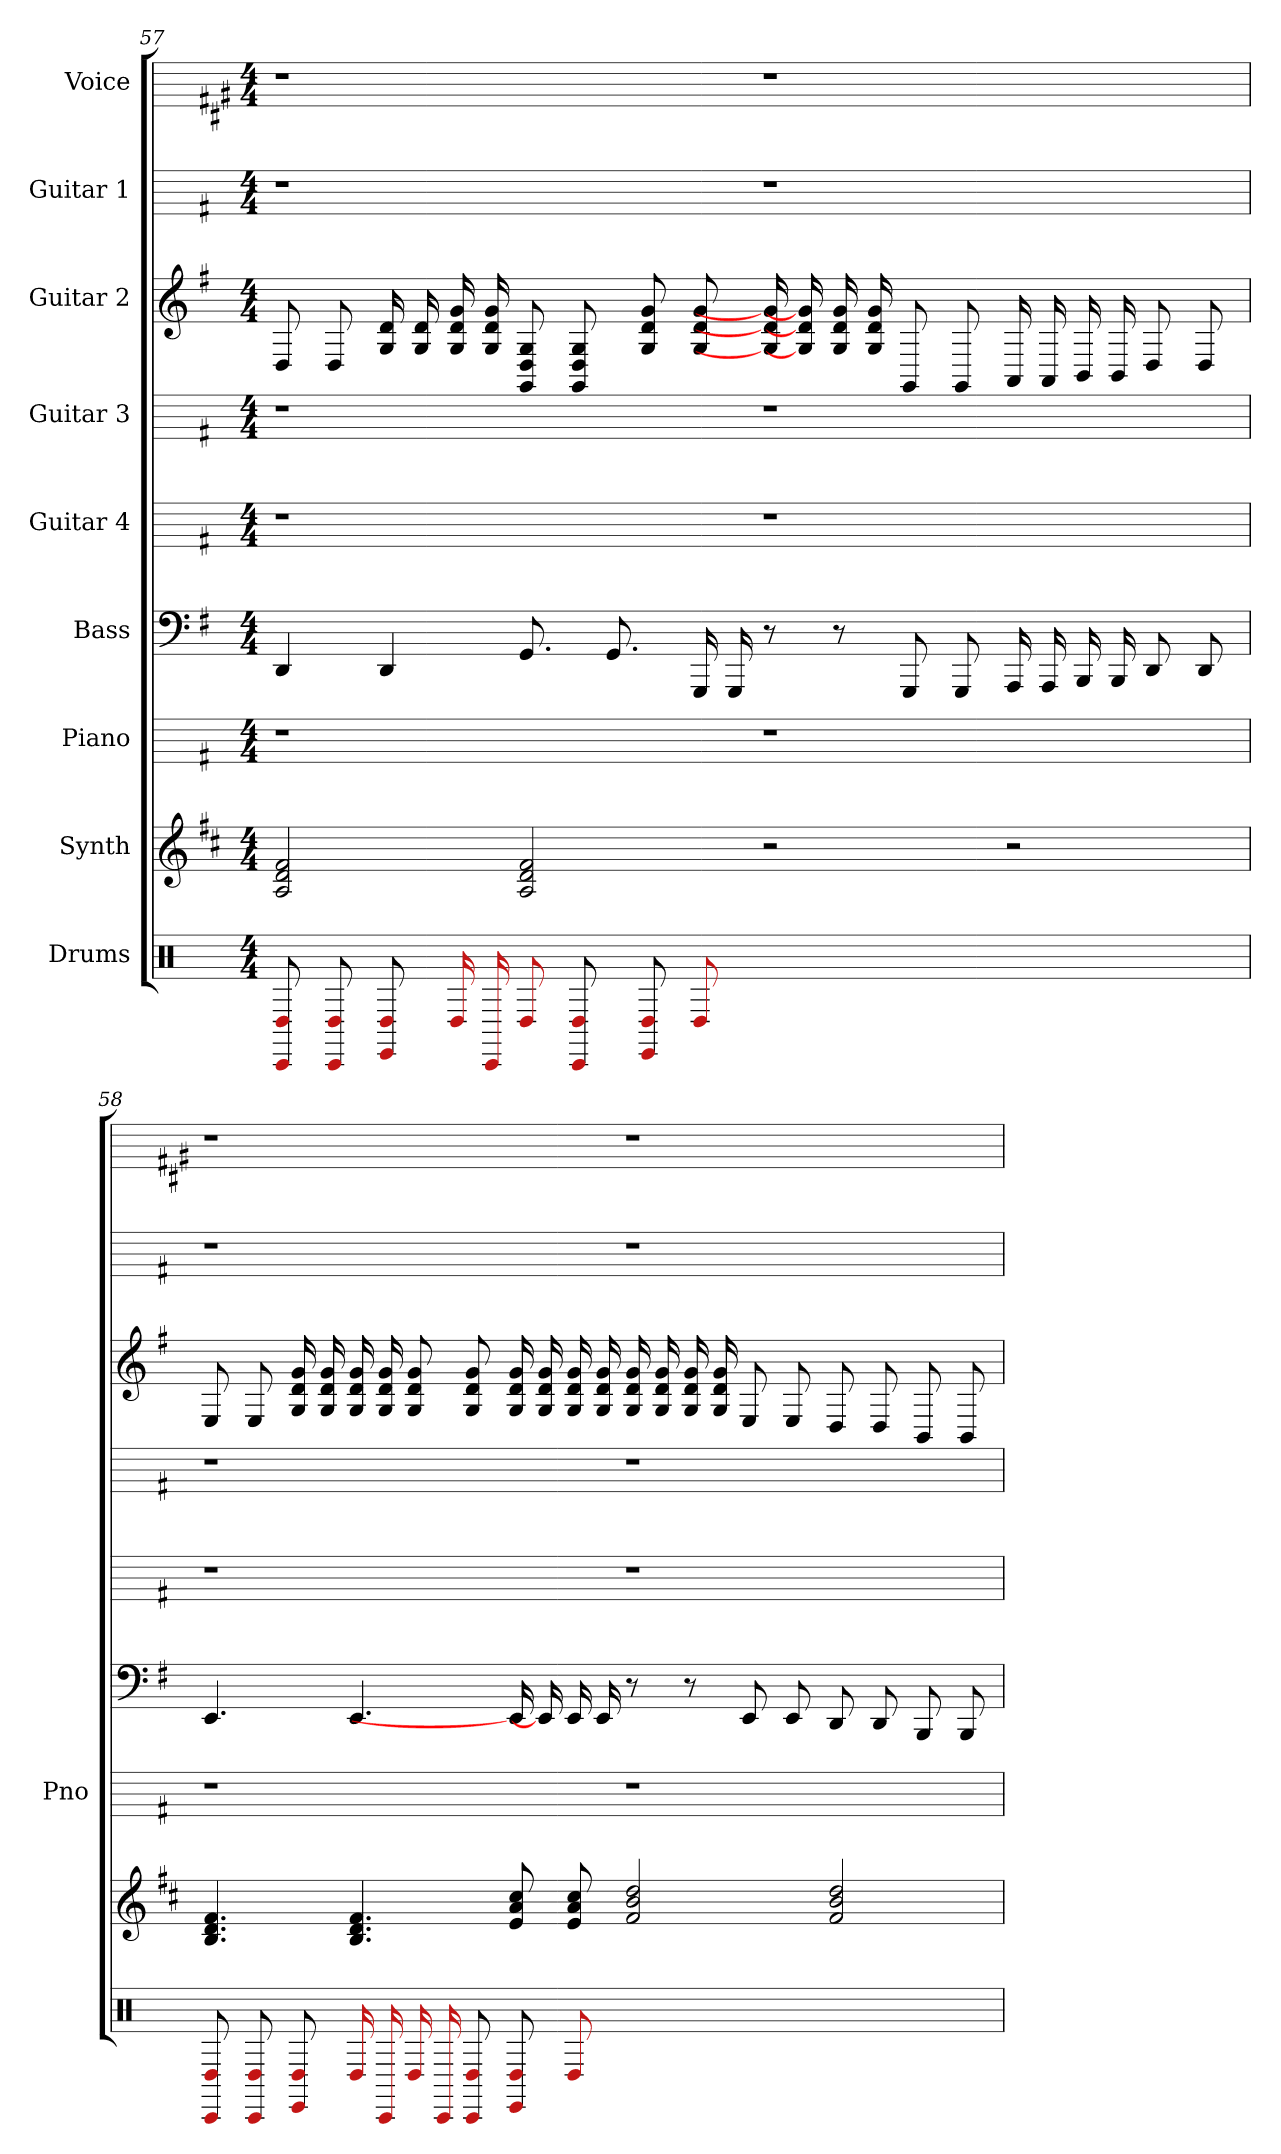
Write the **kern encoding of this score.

**kern	**kern	**kern	**kern	**kern	**kern	**kern	**kern	**kern
*part9	*part8	*part7	*part6	*part5	*part4	*part3	*part2	*part1
*staff9	*staff8	*staff7	*staff6	*staff5	*staff4	*staff3	*staff2	*staff1
*I"Drums	*I"Synth	*I"Piano	*I"Bass	*I"Guitar 4	*I"Guitar 3	*I"Guitar 2	*I"Guitar 1	*I"Voice
*	*	*I'Pno	*	*	*	*	*	*
*clefX	*	*	*	*	*	*	*	*
*	*ITrd4c7	*	*	*	*	*	*	*ITrd1c2
*k[]	*k[f#]	*k[f#]	*k[f#]	*k[f#]	*k[f#]	*k[f#]	*k[f#]	*k[f#]
*M4/4	*M4/4	*M4/4	*M4/4	*M4/4	*M4/4	*M4/4	*M4/4	*M4/4
=57	=57	=57	=57	=57	=57	=57	=57	=57
8D# 8CC	2B 2G 2D	1r	4DD	1r	1r	8D	1r	1r
8D# 8CC	.	.	.	.	.	8D	.	.
8D# 8EE	.	.	4DD	.	.	16d 16G	.	.
.	.	.	.	.	.	16d 16G	.	.
16D#	.	.	.	.	.	16g 16d 16G	.	.
16CC	.	.	.	.	.	16g 16d 16G	.	.
8D#	2B 2G 2D	.	8.GG	.	.	8G 8D 8GG	.	.
8D# 8CC	.	.	.	.	.	8G 8D 8GG	.	.
.	.	.	8.GG	.	.	.	.	.
8D# 8EE	.	.	.	.	.	8g 8d 8G	.	.
8D#	.	.	16GGG	.	.	8g 8d 8G	.	.
.	.	.	16GGG	.	.	.	.	.
1ryy	2r	1r	8r	1r	1r	16g] 16d] 16G]	1r	1r
.	.	.	.	.	.	16g] 16d] 16G]	.	.
.	.	.	8r	.	.	16g 16d 16G	.	.
.	.	.	.	.	.	16g 16d 16G	.	.
.	.	.	8GGG	.	.	8GG	.	.
.	.	.	8GGG	.	.	8GG	.	.
.	2r	.	16AAA	.	.	16AA	.	.
.	.	.	16AAA	.	.	16AA	.	.
.	.	.	16BBB	.	.	16BB	.	.
.	.	.	16BBB	.	.	16BB	.	.
.	.	.	8DD	.	.	8D	.	.
.	.	.	8DD	.	.	8D	.	.
=58	=58	=58	=58	=58	=58	=58	=58	=58
8D# 8CC	4.B 4.G 4.E	1r	4.EE	1r	1r	8E	1r	1r
8D# 8CC	.	.	.	.	.	8E	.	.
8D# 8EE	.	.	.	.	.	16g 16d 16G	.	.
.	.	.	.	.	.	16g 16d 16G	.	.
16D#	4.B 4.G 4.E	.	4.EE	.	.	16g 16d 16G	.	.
16CC	.	.	.	.	.	16g 16d 16G	.	.
16D#	.	.	.	.	.	8g 8d 8G	.	.
16CC	.	.	.	.	.	.	.	.
8D# 8CC	.	.	.	.	.	8g 8d 8G	.	.
8D# 8EE	8f# 8d 8A	.	16EE]	.	.	16g 16d 16G	.	.
.	.	.	16EE]	.	.	16g 16d 16G	.	.
8D#	8f# 8d 8A	.	16EE	.	.	16g 16d 16G	.	.
.	.	.	16EE	.	.	16g 16d 16G	.	.
1ryy	2g 2e 2B	1r	8r	1r	1r	16g 16d 16G	1r	1r
.	.	.	.	.	.	16g 16d 16G	.	.
.	.	.	8r	.	.	16g 16d 16G	.	.
.	.	.	.	.	.	16g 16d 16G	.	.
.	.	.	8EE	.	.	8E	.	.
.	.	.	8EE	.	.	8E	.	.
.	2g 2e 2B	.	8DD	.	.	8D	.	.
.	.	.	8DD	.	.	8D	.	.
.	.	.	8BBB	.	.	8BB	.	.
.	.	.	8BBB	.	.	8BB	.	.
=	=	=	=	=	=	=	=	=
*-	*-	*-	*-	*-	*-	*-	*-	*-
